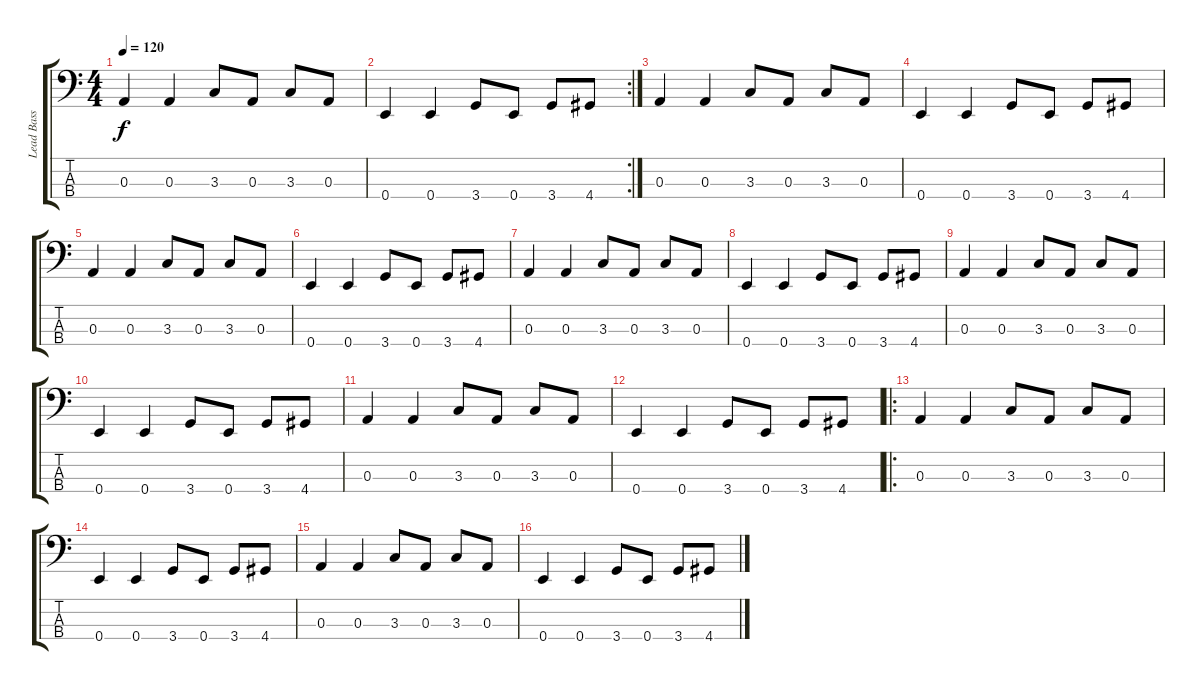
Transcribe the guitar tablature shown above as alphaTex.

\track ("Lead Bass" "Lead Bass") {instrument electricbassfinger}
\staff {score tabs}
\tuning (G2 D2 A1 E1) {hide}
\ts (4 4)
\tempo 120
\clef f4
\ks c
0.3.4{dy f instrument electricbassfinger} 0.3.4 3.3.8 0.3.8 3.3.8 0.3.8 |
\rc 2
0.4.4 0.4.4 3.4.8 0.4.8 3.4.8 4.4.8 |
0.3.4 0.3.4 3.3.8 0.3.8 3.3.8 0.3.8 |
0.4.4 0.4.4 3.4.8 0.4.8 3.4.8 4.4.8 |
0.3.4 0.3.4 3.3.8 0.3.8 3.3.8 0.3.8 |
0.4.4 0.4.4 3.4.8 0.4.8 3.4.8 4.4.8 |
0.3.4 0.3.4 3.3.8 0.3.8 3.3.8 0.3.8 |
0.4.4 0.4.4 3.4.8 0.4.8 3.4.8 4.4.8 |
0.3.4 0.3.4 3.3.8 0.3.8 3.3.8 0.3.8 |
0.4.4 0.4.4 3.4.8 0.4.8 3.4.8 4.4.8 |
0.3.4 0.3.4 3.3.8 0.3.8 3.3.8 0.3.8 |
0.4.4 0.4.4 3.4.8 0.4.8 3.4.8 4.4.8 |
\ro
0.3.4 0.3.4 3.3.8 0.3.8 3.3.8 0.3.8 |
0.4.4 0.4.4 3.4.8 0.4.8 3.4.8 4.4.8 |
0.3.4 0.3.4 3.3.8 0.3.8 3.3.8 0.3.8 |
0.4.4 0.4.4 3.4.8 0.4.8 3.4.8 4.4.8
